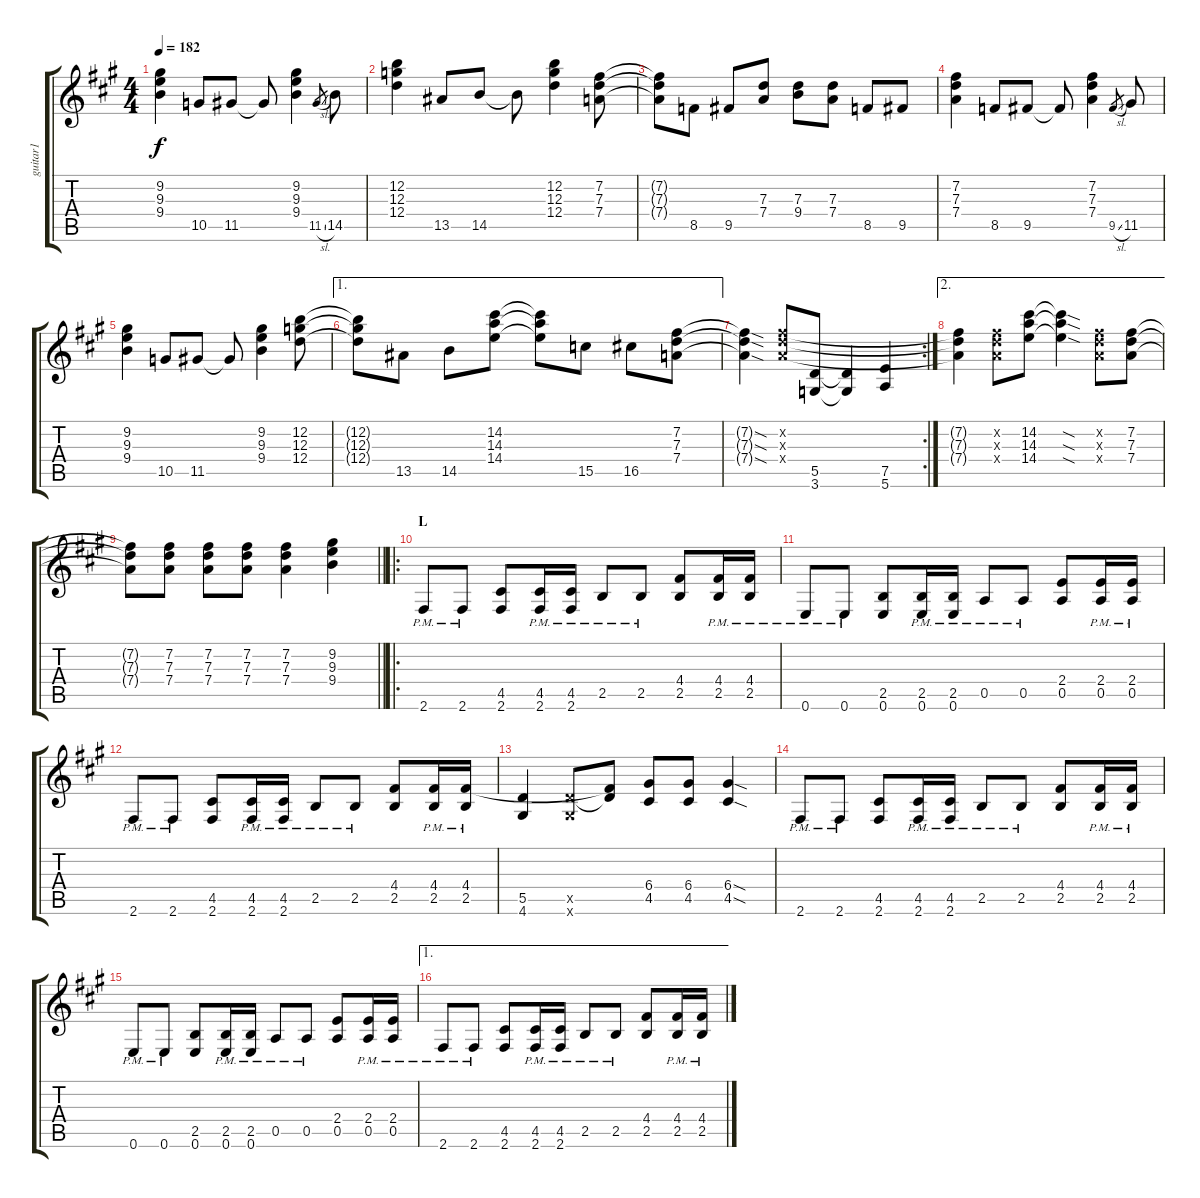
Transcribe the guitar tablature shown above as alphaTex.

\track ("guitar1" "guitar1") {instrument distortionguitar}
\staff {score tabs}
\tuning (E4 B3 G3 D3 A2 E2) {hide}
\ts (4 4)
\tempo 182
\clef g2
\ks f#minor
(9.2 9.3 9.4).4{dy f} 10.5.8 11.5.8 11.5{t}.8 (9.2 9.3 9.4).4 11.5{sl}.8{gr} 14.5.8 |
(12.2 12.3 12.4).4 13.5.8 14.5.8 14.5{t}.8 (12.2 12.3 12.4).4 (7.2 7.3 7.4).8 |
(7.2{t} 7.3{t} 7.4{t}).8 8.5.8 9.5.8 (7.3 7.4).8 (7.3 9.4).8 (7.3 7.4).8 8.5.8 9.5.8 |
(7.2 7.3 7.4).4 8.5.8 9.5.8 9.5{t}.8 (7.2 7.3 7.4).4 9.5{sl}.8{gr} 11.5.8 |
(9.2 9.3 9.4).4 10.5.8 11.5.8 11.5{t}.8 (9.2 9.3 9.4).4 (12.2 12.3 12.4).8 |
\ae 1
(12.2{t} 12.3{t} 12.4{t}).8 13.5.8 14.5.8 (14.2 14.3 14.4).8 (14.2{t} 14.3{t} 14.4{t}).8 15.5.8 16.5.8 (7.2 7.3 7.4).8 |
\rc 2
(7.2{sod t} 7.3{sod t} 7.4{sod t}).4 (7.2{x} 7.3{x} 7.4{x}).8 (5.5 3.6).8 (5.5{t} 3.6{t}).4 (7.5 5.6).4 |
\ae 2
(7.2{t} 7.3{t} 7.4{t}).4 (7.2{x} 7.3{x} 7.4{x}).8 (14.2 14.3 14.4).8 (14.2{sod t} 14.3{sod t} 14.4{sod t}).4 (7.2{x} 7.3{x} 7.4{x}).8 (7.2 7.3 7.4).8 |
\barLineRight lightlight
(7.2{t} 7.3{t} 7.4{t}).8 (7.2 7.3 7.4).8 (7.2 7.3 7.4).8 (7.2 7.3 7.4).8 (7.2 7.3 7.4).4 (9.2 9.3 9.4).4 |
\ro
\section ("" "L")
2.6{pm}.8 2.6{pm}.8 (4.5 2.6).8 (4.5{pm} 2.6{pm}).16 (4.5{pm} 2.6{pm}).16 2.5{pm}.8 2.5{pm}.8 (4.4 2.5).8 (4.4{pm} 2.5{pm}).16 (4.4{pm} 2.5{pm}).16 |
0.6{pm}.8 0.6{pm}.8 (2.5 0.6).8 (2.5{pm} 0.6{pm}).16 (2.5{pm} 0.6{pm}).16 0.5{pm}.8 0.5{pm}.8 (2.4 0.5).8 (2.4{pm} 0.5{pm}).16 (2.4{pm} 0.5{pm}).16 |
2.6{pm}.8 2.6{pm}.8 (4.5 2.6).8 (4.5{pm} 2.6{pm}).16 (4.5{pm} 2.6{pm}).16 2.5{pm}.8 2.5{pm}.8 (4.4 2.5).8 (4.4{pm} 2.5{pm}).16 (4.4{pm} 2.5{pm}).16 |
(5.5 4.6).4 (5.5{x} 4.6{x}).8 (4.4{t} 5.5{t}).8 (6.4 4.5).8 (6.4 4.5).8 (6.4{sod} 4.5{sod}).4 |
2.6{pm}.8 2.6{pm}.8 (4.5 2.6).8 (4.5{pm} 2.6{pm}).16 (4.5{pm} 2.6{pm}).16 2.5{pm}.8 2.5{pm}.8 (4.4 2.5).8 (4.4{pm} 2.5{pm}).16 (4.4{pm} 2.5{pm}).16 |
0.6{pm}.8 0.6{pm}.8 (2.5 0.6).8 (2.5{pm} 0.6{pm}).16 (2.5{pm} 0.6{pm}).16 0.5{pm}.8 0.5{pm}.8 (2.4 0.5).8 (2.4{pm} 0.5{pm}).16 (2.4{pm} 0.5{pm}).16 |
\ae 1
2.6{pm}.8 2.6{pm}.8 (4.5 2.6).8 (4.5{pm} 2.6{pm}).16 (4.5{pm} 2.6{pm}).16 2.5{pm}.8 2.5{pm}.8 (4.4 2.5).8 (4.4{pm} 2.5{pm}).16 (4.4{pm} 2.5{pm}).16
